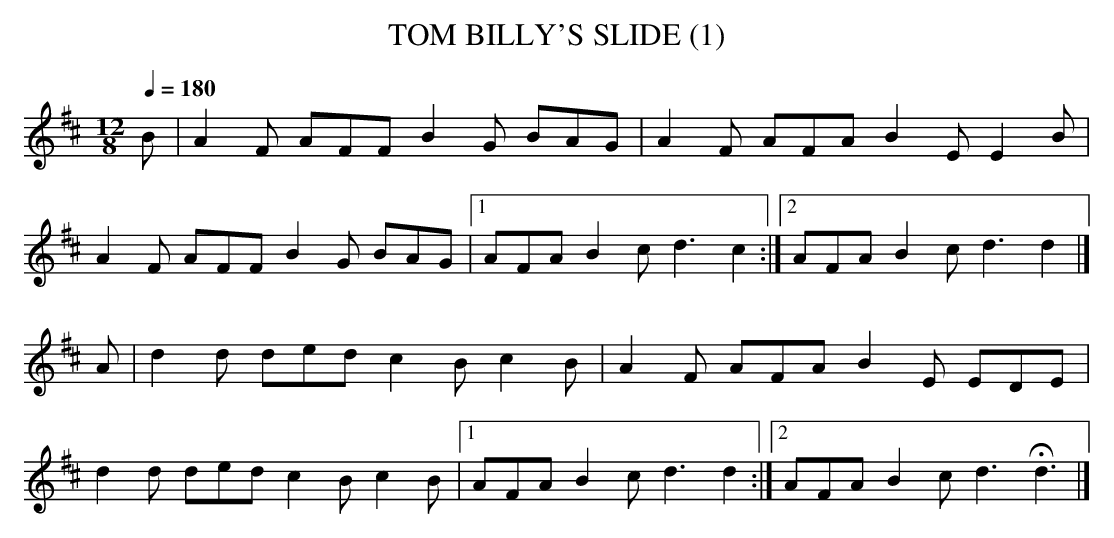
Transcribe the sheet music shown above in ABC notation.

X:1
T:TOM BILLY'S SLIDE (1)
Q:1/4=180
L:1/8
M:12/8
K:D
B|A2F AFF B2G BAG|A2F AFA B2E E2B|
A2F AFF B2G BAG|1 AFA B2c d3 c2:|\
[2 AFA B2c d3 d2|]
A|d2d ded c2B c2B|A2F AFA B2E EDE|
d2d ded c2B c2B|1 AFA B2c d3 d2:|\
[2 AFA B2 c d3 Hd3|]
